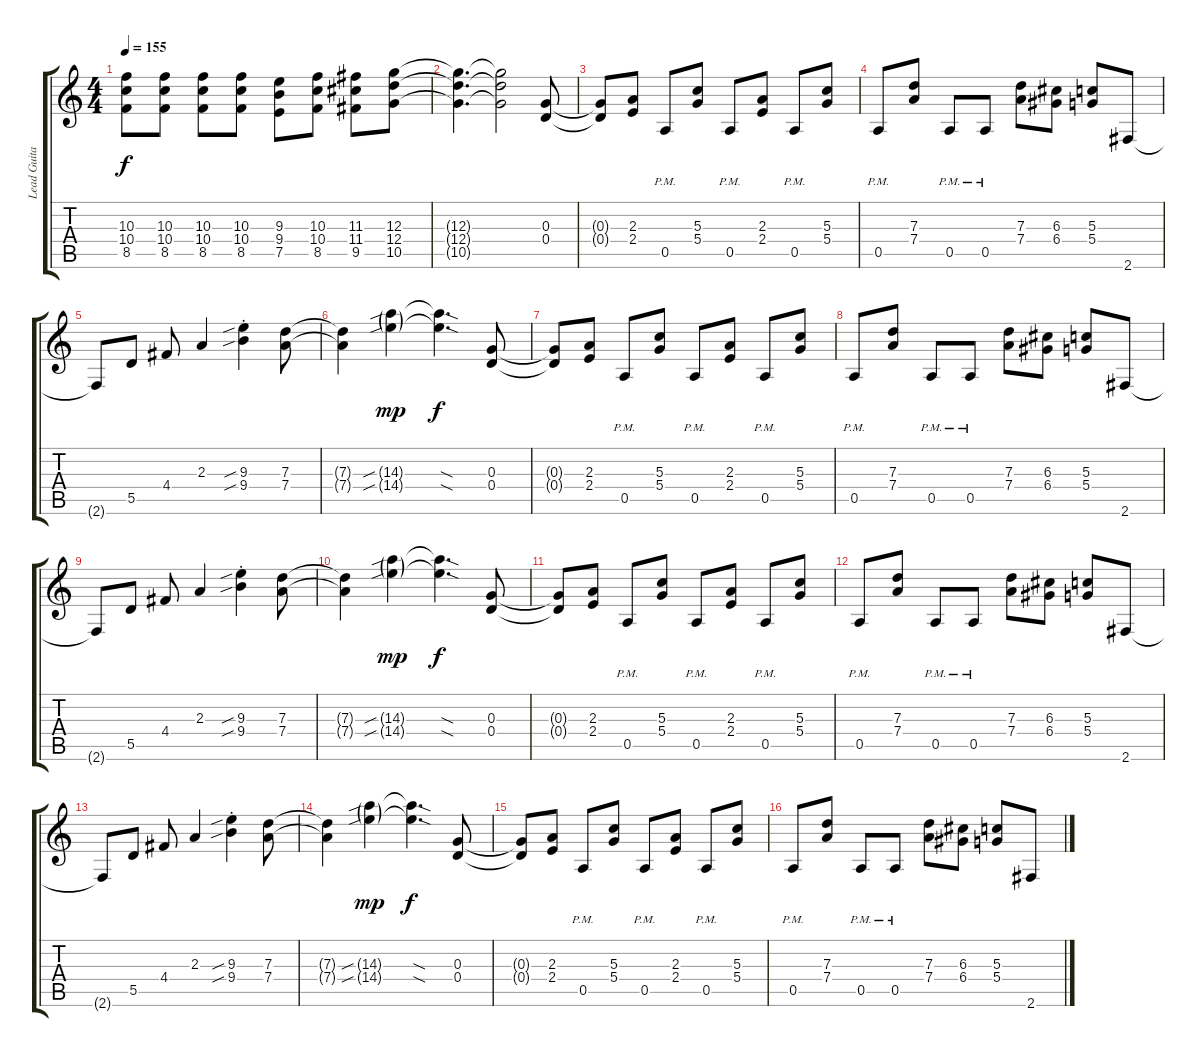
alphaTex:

\track ("Lead Guitar" "Lead Guita") {instrument distortionguitar}
\staff {score tabs}
\tuning (E4 B3 G3 D3 A2 E2) {hide}
\ts (4 4)
\tempo 155
\clef g2
\ks c
(10.3 10.4 8.5).8{dy f} (10.3 10.4 8.5).8 (10.3 10.4 8.5).8 (10.3 10.4 8.5).8 (9.3 9.4 7.5).8 (10.3 10.4 8.5).8 (11.3 11.4 9.5).8 (12.3 12.4 10.5).8 |
(12.3{t} 12.4{t} 10.5{t}).4{d} (12.3{t} 12.4{t} 10.5{t}).2 (0.3 0.4).8 |
(0.3{t} 0.4{t}).8 (2.3 2.4).8 0.5{pm}.8 (5.3 5.4).8 0.5{pm}.8 (2.3 2.4).8 0.5{pm}.8 (5.3 5.4).8 |
0.5{pm}.8 (7.3 7.4).8 0.5{pm}.8 0.5{pm}.8 (7.3 7.4).8 (6.3 6.4).8 (5.3 5.4).8 2.6.8 |
2.6{t}.8 5.5.8 4.4.8 2.3.4 (9.3{sib} 9.4{sib st}).4 (7.3 7.4).8 |
(7.3{t} 7.4{t}).4 (14.3{sib g} 14.4{sib g}).4{dy mp} (14.3{sod t} 14.4{sod t}).4{d dy f} (0.3 0.4).8 |
(0.3{t} 0.4{t}).8 (2.3 2.4).8 0.5{pm}.8 (5.3 5.4).8 0.5{pm}.8 (2.3 2.4).8 0.5{pm}.8 (5.3 5.4).8 |
0.5{pm}.8 (7.3 7.4).8 0.5{pm}.8 0.5{pm}.8 (7.3 7.4).8 (6.3 6.4).8 (5.3 5.4).8 2.6.8 |
2.6{t}.8 5.5.8 4.4.8 2.3.4 (9.3{sib} 9.4{sib st}).4 (7.3 7.4).8 |
(7.3{t} 7.4{t}).4 (14.3{sib g} 14.4{sib g}).4{dy mp} (14.3{sod t} 14.4{sod t}).4{d dy f} (0.3 0.4).8 |
(0.3{t} 0.4{t}).8 (2.3 2.4).8 0.5{pm}.8 (5.3 5.4).8 0.5{pm}.8 (2.3 2.4).8 0.5{pm}.8 (5.3 5.4).8 |
0.5{pm}.8 (7.3 7.4).8 0.5{pm}.8 0.5{pm}.8 (7.3 7.4).8 (6.3 6.4).8 (5.3 5.4).8 2.6.8 |
2.6{t}.8 5.5.8 4.4.8 2.3.4 (9.3{sib} 9.4{sib st}).4 (7.3 7.4).8 |
(7.3{t} 7.4{t}).4 (14.3{sib g} 14.4{sib g}).4{dy mp} (14.3{sod t} 14.4{sod t}).4{d dy f} (0.3 0.4).8 |
(0.3{t} 0.4{t}).8 (2.3 2.4).8 0.5{pm}.8 (5.3 5.4).8 0.5{pm}.8 (2.3 2.4).8 0.5{pm}.8 (5.3 5.4).8 |
0.5{pm}.8 (7.3 7.4).8 0.5{pm}.8 0.5{pm}.8 (7.3 7.4).8 (6.3 6.4).8 (5.3 5.4).8 2.6.8
